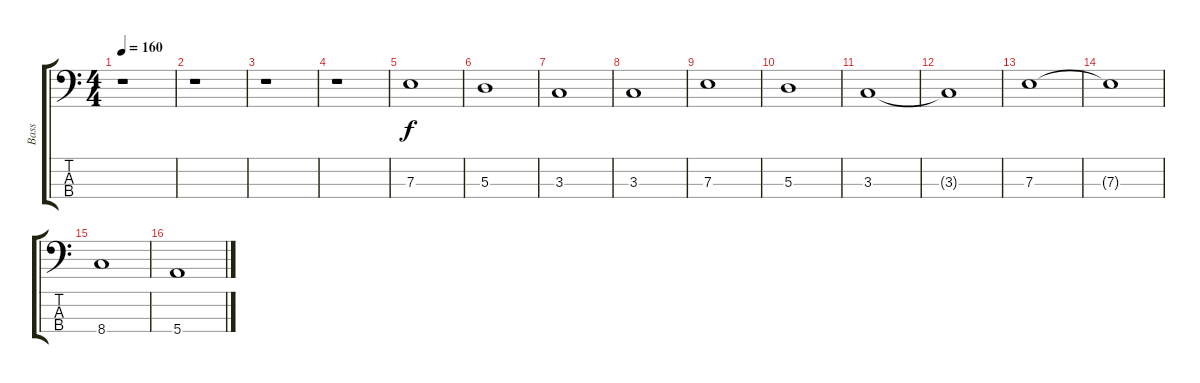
\track ("Bass" "Bass") {instrument acousticguitarnylon}
\staff {score tabs}
\tuning (G2 D2 A1 E1) {hide}
\ts (4 4)
\tempo 160
\clef f4
\ks c
r.1{dy f} |
r.1 |
r.1 |
r.1 |
7.3.1 |
5.3.1 |
3.3.1 |
3.3.1 |
7.3.1 |
5.3.1 |
3.3.1 |
3.3{t}.1 |
7.3.1 |
7.3{t}.1 |
8.4.1 |
5.4.1
